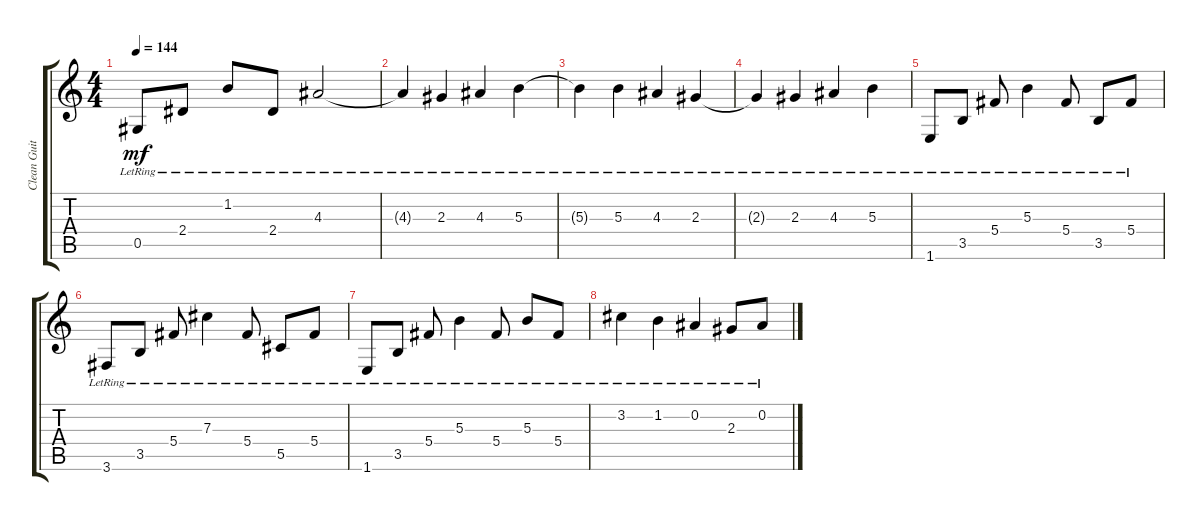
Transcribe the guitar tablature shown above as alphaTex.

\track ("Clean Guitar 1" "Clean Guit") {instrument electricguitarclean}
\staff {score tabs}
\tuning (Eb4 Bb3 Gb3 Db3 Ab2 Eb2) {hide}
\ts (4 4)
\tempo 144
\clef g2
\ks c
0.5{lr}.8{dy mf} 2.4{lr}.8 1.2{lr}.8 2.4{lr}.8 4.3{lr}.2 |
4.3{lr t}.4 2.3{lr}.4 4.3{lr}.4 5.3{lr}.4 |
5.3{lr t}.4 5.3{lr}.4 4.3{lr}.4 2.3{lr}.4 |
2.3{lr t}.4 2.3{lr}.4 4.3{lr}.4 5.3{lr}.4 |
1.6{lr}.8 3.5{lr}.8 5.4{lr}.8 5.3{lr}.4 5.4{lr}.8 3.5{lr}.8 5.4{lr}.8 |
3.6{lr}.8 3.5{lr}.8 5.4{lr}.8 7.3{lr}.4 5.4{lr}.8 5.5{lr}.8 5.4{lr}.8 |
1.6{lr}.8 3.5{lr}.8 5.4{lr}.8 5.3{lr}.4 5.4{lr}.8 5.3{lr}.8 5.4{lr}.8 |
3.2{lr}.4 1.2{lr}.4 0.2{lr}.4 2.3{lr}.8 0.2{lr}.8
